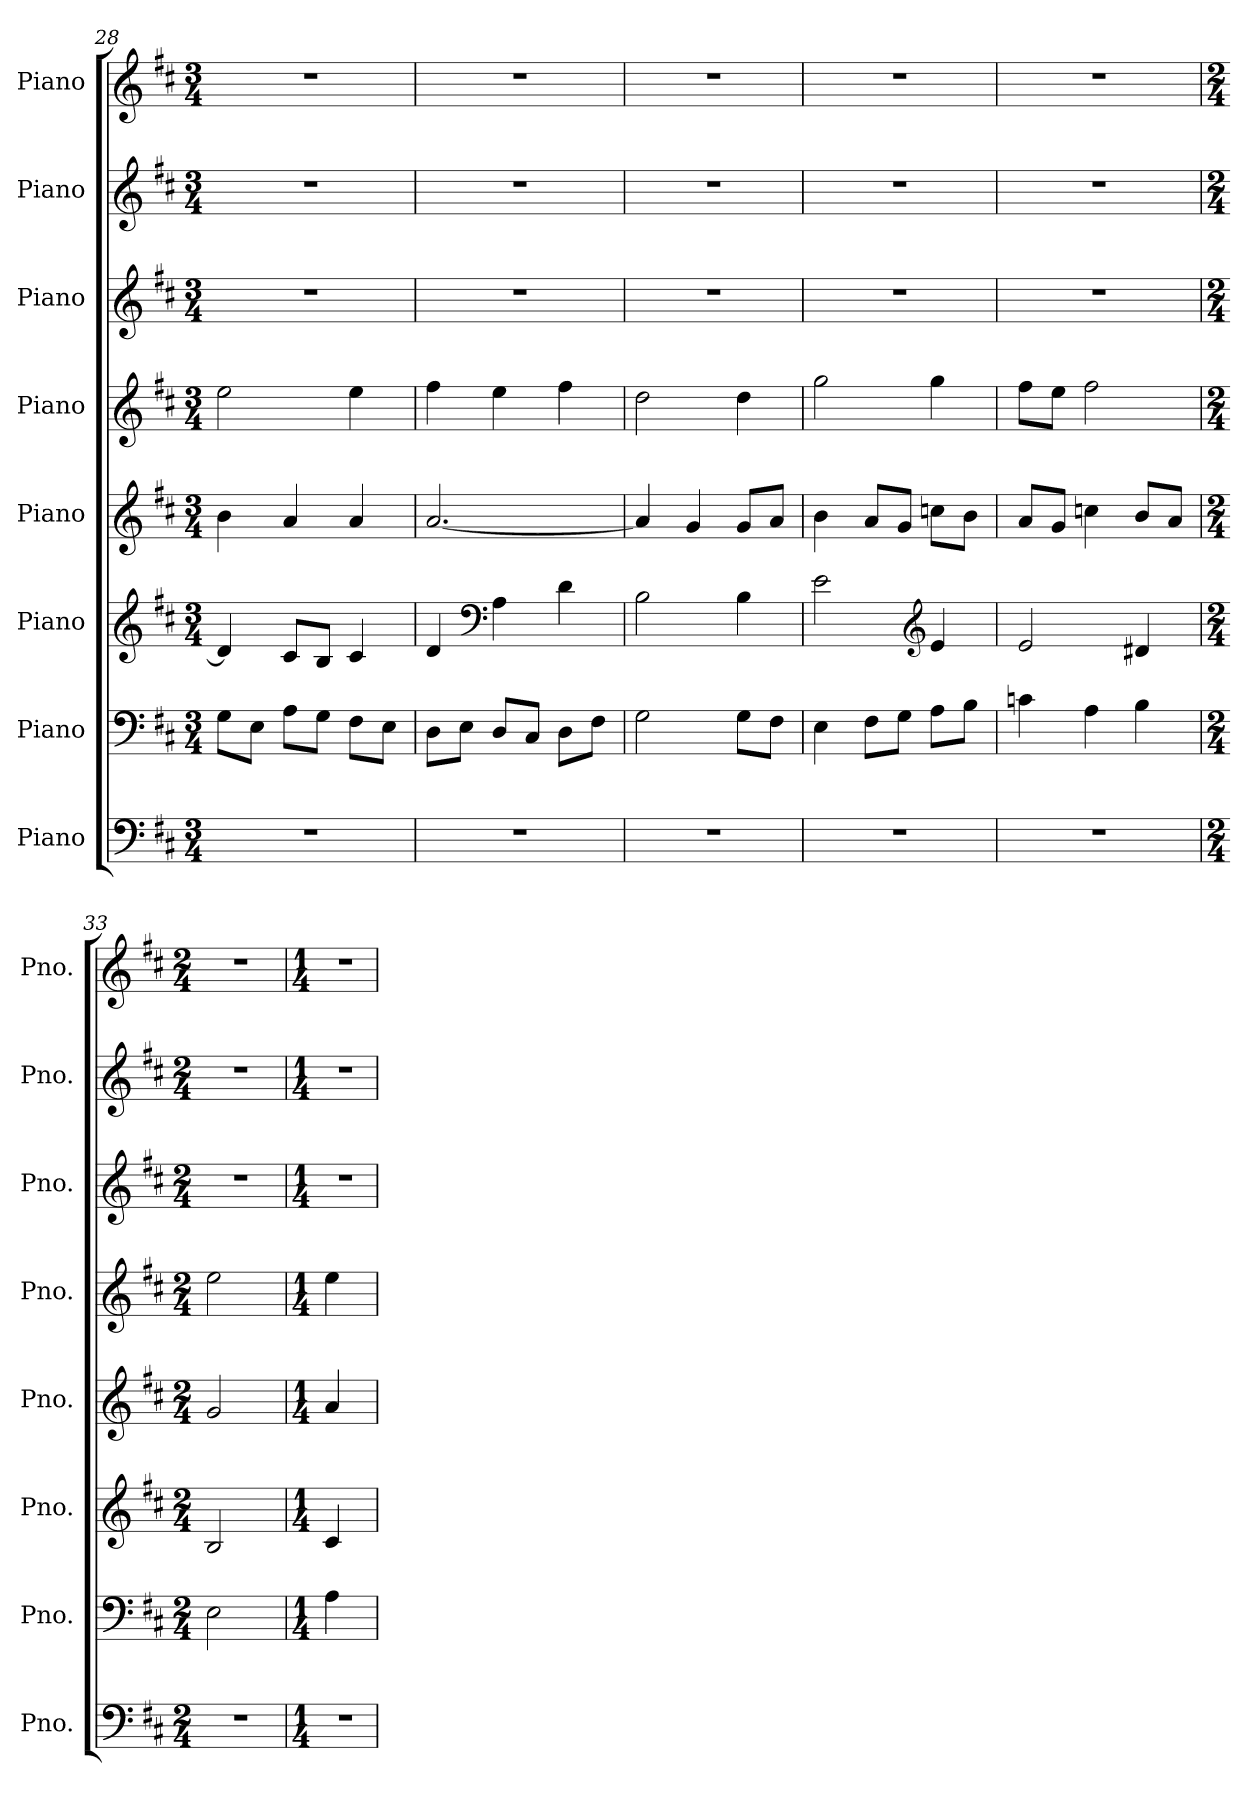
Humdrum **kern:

**kern	**kern	**kern	**kern	**kern	**kern	**kern	**kern
*part8	*part7	*part6	*part5	*part4	*part3	*part2	*part1
*staff8	*staff7	*staff6	*staff5	*staff4	*staff3	*staff2	*staff1
*I"Piano	*I"Piano	*I"Piano	*I"Piano	*I"Piano	*I"Piano	*I"Piano	*I"Piano
*I'Pno.	*I'Pno.	*I'Pno.	*I'Pno.	*I'Pno.	*I'Pno.	*I'Pno.	*I'Pno.
!!LO:PB:g=z
*clefF4	*clefF4	*clefG2	*clefG2	*clefG2	*clefG2	*clefG2	*clefG2
*k[f#c#]	*k[f#c#]	*k[f#c#]	*k[f#c#]	*k[f#c#]	*k[f#c#]	*k[f#c#]	*k[f#c#]
*M3/4	*M3/4	*M3/4	*M3/4	*M3/4	*M3/4	*M3/4	*M3/4
=28	=28	=28	=28	=28	=28	=28	=28
2.r	8G\L	4d/]	4b\	2ee\	2.r	2.r	2.r
.	8E\J	.	.	.	.	.	.
.	8A\L	8c#/L	4a/	.	.	.	.
.	8G\J	8B/J	.	.	.	.	.
.	8F#\L	4c#/	4a/	4ee\	.	.	.
.	8E\J	.	.	.	.	.	.
=29	=29	=29	=29	=29	=29	=29	=29
2.r	8D\L	4d/	[2.a/	4ff#\	2.r	2.r	2.r
.	8E\J	.	.	.	.	.	.
*	*	*clefF4	*	*	*	*	*
.	8D/L	4A\	.	4ee\	.	.	.
.	8C#/J	.	.	.	.	.	.
.	8D\L	4d\	.	4ff#\	.	.	.
.	8F#\J	.	.	.	.	.	.
=30	=30	=30	=30	=30	=30	=30	=30
2.r	2G\	2B\	4a/]	2dd\	2.r	2.r	2.r
.	.	.	4g/	.	.	.	.
.	8G\L	4B\	8g/L	4dd\	.	.	.
.	8F#\J	.	8a/J	.	.	.	.
=31	=31	=31	=31	=31	=31	=31	=31
2.r	4E\	2e\	4b\	2gg\	2.r	2.r	2.r
.	8F#\L	.	8a/L	.	.	.	.
.	8G\J	.	8g/J	.	.	.	.
*	*	*clefG2	*	*	*	*	*
.	8A\L	4e/	8ccn\L	4gg\	.	.	.
.	8B\J	.	8b\J	.	.	.	.
=32	=32	=32	=32	=32	=32	=32	=32
2.r	4cn\	2e/	8a/L	8ff#\L	2.r	2.r	2.r
.	.	.	8g/J	8ee\J	.	.	.
.	4A\	.	4ccn\	2ff#\	.	.	.
.	4B\	4d#X/	8b/L	.	.	.	.
.	.	.	8a/J	.	.	.	.
=33	=33	=33	=33	=33	=33	=33	=33
*M2/4	*M2/4	*M2/4	*M2/4	*M2/4	*M2/4	*M2/4	*M2/4
2r	2E\	2B/	2g/	2ee\	2r	2r	2r
=34	=34	=34	=34	=34	=34	=34	=34
*M1/4	*M1/4	*M1/4	*M1/4	*M1/4	*M1/4	*M1/4	*M1/4
4r	4A\	4c#/	4a/	4ee\	4r	4r	4r
=	=	=	=	=	=	=	=
*-	*-	*-	*-	*-	*-	*-	*-
